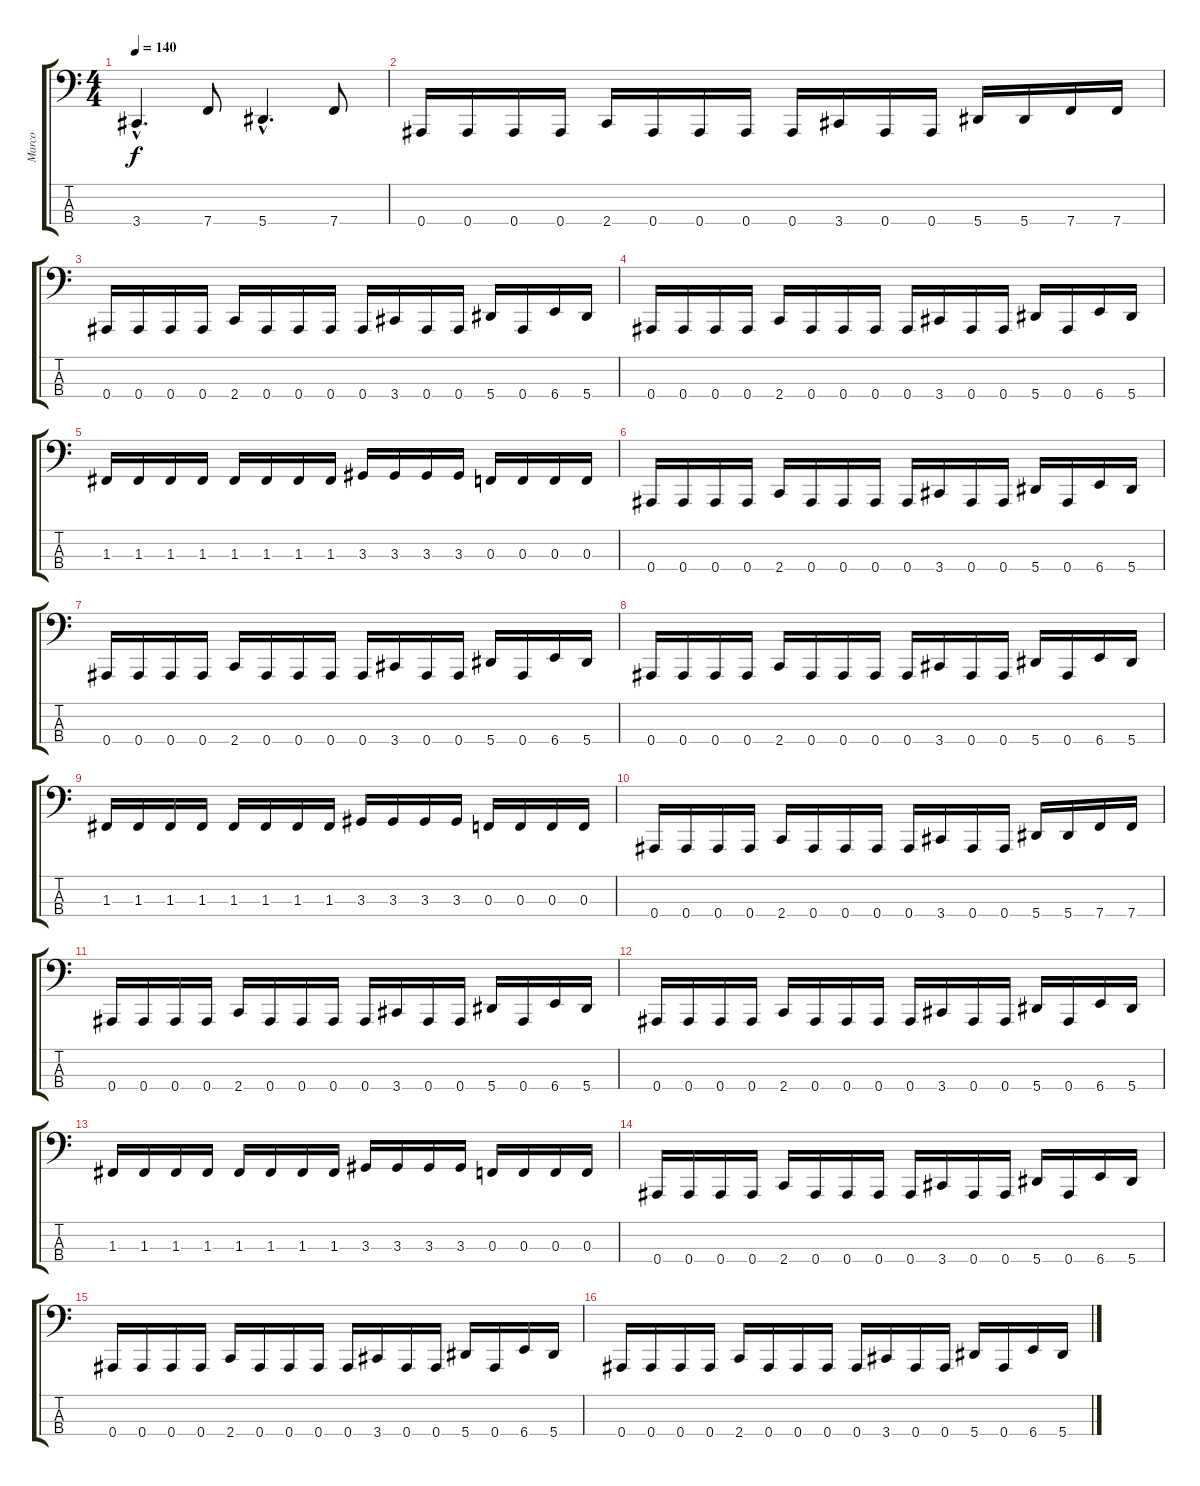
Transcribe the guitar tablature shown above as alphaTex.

\track ("Marco" "Marco") {instrument electricbasspick}
\staff {score tabs}
\tuning (Eb2 Bb1 F1 Bb0) {hide}
\ts (4 4)
\tempo 140
\clef f4
\ks c
3.4{hac}.4{d dy f} 7.4.8 5.4{hac}.4{d} 7.4.8 |
0.4.16{instrument electricbasspick} 0.4.16 0.4.16 0.4.16 2.4.16 0.4.16 0.4.16 0.4.16 0.4.16 3.4.16 0.4.16 0.4.16 5.4.16 5.4.16 7.4.16 7.4.16 |
0.4.16 0.4.16 0.4.16 0.4.16 2.4.16 0.4.16 0.4.16 0.4.16 0.4.16 3.4.16 0.4.16 0.4.16 5.4.16 0.4.16 6.4.16 5.4.16 |
0.4.16 0.4.16 0.4.16 0.4.16 2.4.16 0.4.16 0.4.16 0.4.16 0.4.16 3.4.16 0.4.16 0.4.16 5.4.16 0.4.16 6.4.16 5.4.16 |
1.3.16 1.3.16 1.3.16 1.3.16 1.3.16 1.3.16 1.3.16 1.3.16 3.3.16 3.3.16 3.3.16 3.3.16 0.3.16 0.3.16 0.3.16 0.3.16 |
0.4.16 0.4.16 0.4.16 0.4.16 2.4.16 0.4.16 0.4.16 0.4.16 0.4.16 3.4.16 0.4.16 0.4.16 5.4.16 0.4.16 6.4.16 5.4.16 |
0.4.16 0.4.16 0.4.16 0.4.16 2.4.16 0.4.16 0.4.16 0.4.16 0.4.16 3.4.16 0.4.16 0.4.16 5.4.16 0.4.16 6.4.16 5.4.16 |
0.4.16 0.4.16 0.4.16 0.4.16 2.4.16 0.4.16 0.4.16 0.4.16 0.4.16 3.4.16 0.4.16 0.4.16 5.4.16 0.4.16 6.4.16 5.4.16 |
1.3.16 1.3.16 1.3.16 1.3.16 1.3.16 1.3.16 1.3.16 1.3.16 3.3.16 3.3.16 3.3.16 3.3.16 0.3.16 0.3.16 0.3.16 0.3.16 |
0.4.16{instrument electricbasspick} 0.4.16 0.4.16 0.4.16 2.4.16 0.4.16 0.4.16 0.4.16 0.4.16 3.4.16 0.4.16 0.4.16 5.4.16 5.4.16 7.4.16 7.4.16 |
0.4.16 0.4.16 0.4.16 0.4.16 2.4.16 0.4.16 0.4.16 0.4.16 0.4.16 3.4.16 0.4.16 0.4.16 5.4.16 0.4.16 6.4.16 5.4.16 |
0.4.16 0.4.16 0.4.16 0.4.16 2.4.16 0.4.16 0.4.16 0.4.16 0.4.16 3.4.16 0.4.16 0.4.16 5.4.16 0.4.16 6.4.16 5.4.16 |
1.3.16 1.3.16 1.3.16 1.3.16 1.3.16 1.3.16 1.3.16 1.3.16 3.3.16 3.3.16 3.3.16 3.3.16 0.3.16 0.3.16 0.3.16 0.3.16 |
0.4.16 0.4.16 0.4.16 0.4.16 2.4.16 0.4.16 0.4.16 0.4.16 0.4.16 3.4.16 0.4.16 0.4.16 5.4.16 0.4.16 6.4.16 5.4.16 |
0.4.16 0.4.16 0.4.16 0.4.16 2.4.16 0.4.16 0.4.16 0.4.16 0.4.16 3.4.16 0.4.16 0.4.16 5.4.16 0.4.16 6.4.16 5.4.16 |
0.4.16 0.4.16 0.4.16 0.4.16 2.4.16 0.4.16 0.4.16 0.4.16 0.4.16 3.4.16 0.4.16 0.4.16 5.4.16 0.4.16 6.4.16 5.4.16
